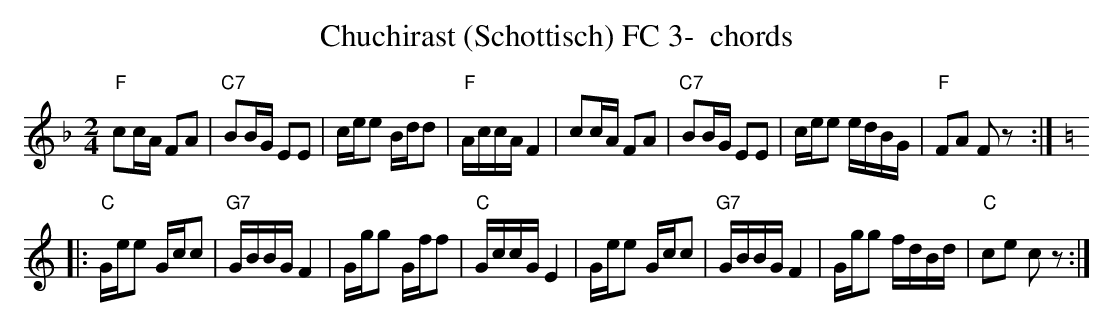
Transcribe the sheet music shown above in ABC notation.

X:1
T:Chuchirast (Schottisch) FC 3-  chords
M:2/4
L:1/16
K:Fmaj%%MIDI gchordon
"F"c2cA F2A2 | "C7"B2BG E2E2 | cee2 Bdd2 | "F"AccA F4 | c2cA F2A2 | "C7"B2BG E2E2 | cee2 edBG | "F"F2A2 F2z2 :: [K:Cmaj]
"C"Gee2 Gcc2 | "G7"GBBG F4 | Ggg2 Gff2 | "C"GccG E4 | Gee2 Gcc2 | "G7"GBBG F4 | Ggg2 fdBd | "C"c2e2 c2z2 :|
